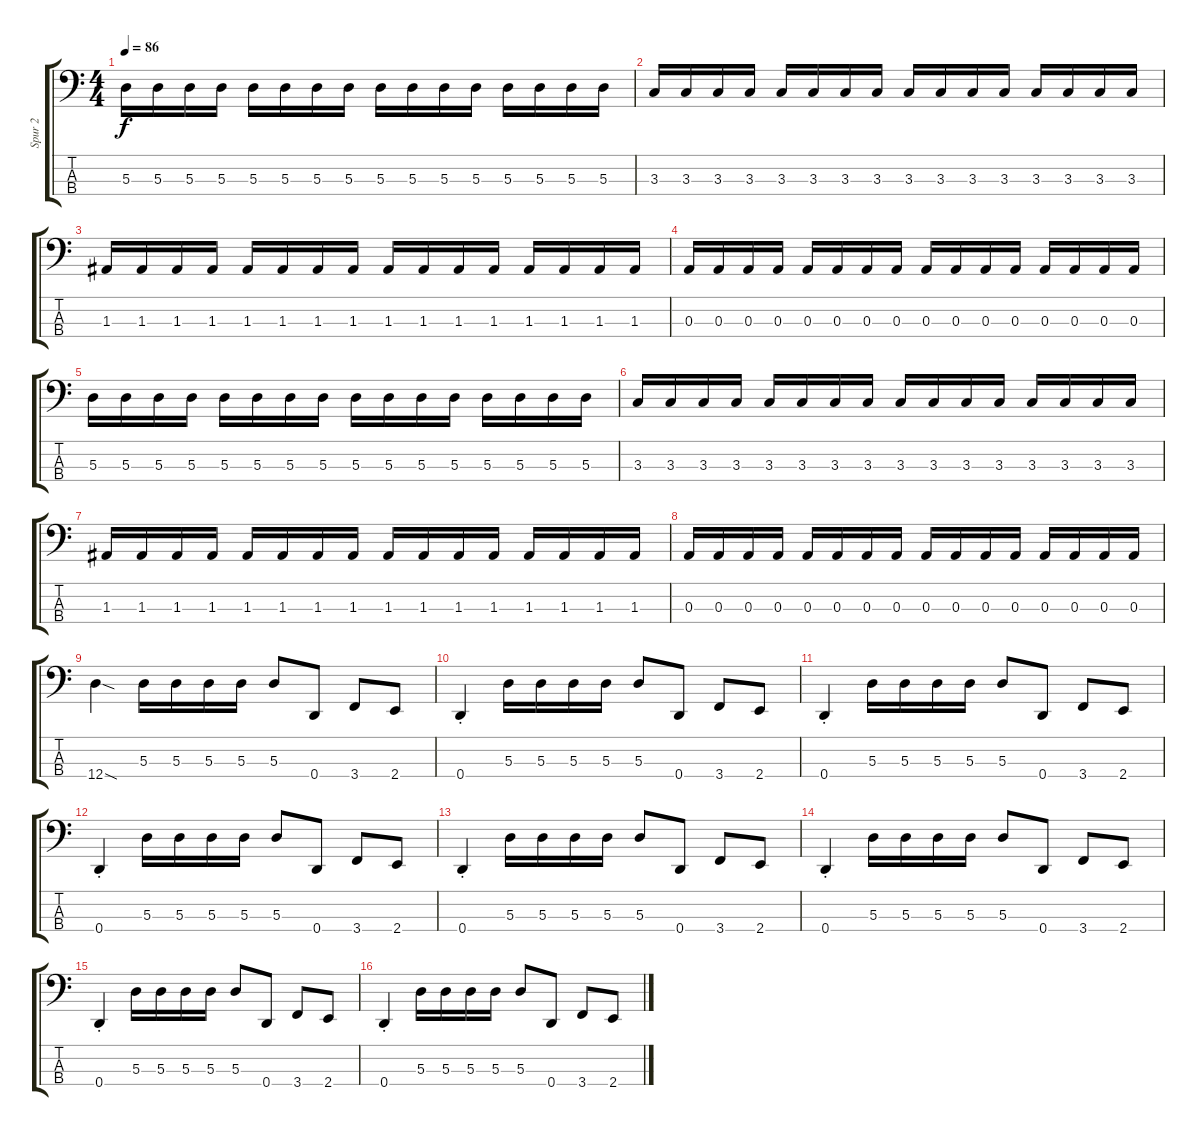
\track ("Spur 2" "Spur 2") {instrument electricbassfinger}
\staff {score tabs}
\tuning (G2 D2 A1 D1) {hide}
\ts (4 4)
\tempo 86
\clef f4
\ks c
5.3.16{dy f} 5.3.16 5.3.16 5.3.16 5.3.16 5.3.16 5.3.16 5.3.16 5.3.16 5.3.16 5.3.16 5.3.16 5.3.16 5.3.16 5.3.16 5.3.16 |
3.3.16 3.3.16 3.3.16 3.3.16 3.3.16 3.3.16 3.3.16 3.3.16 3.3.16 3.3.16 3.3.16 3.3.16 3.3.16 3.3.16 3.3.16 3.3.16 |
1.3.16 1.3.16 1.3.16 1.3.16 1.3.16 1.3.16 1.3.16 1.3.16 1.3.16 1.3.16 1.3.16 1.3.16 1.3.16 1.3.16 1.3.16 1.3.16 |
0.3.16 0.3.16 0.3.16 0.3.16 0.3.16 0.3.16 0.3.16 0.3.16 0.3.16 0.3.16 0.3.16 0.3.16 0.3.16 0.3.16 0.3.16 0.3.16 |
5.3.16 5.3.16 5.3.16 5.3.16 5.3.16 5.3.16 5.3.16 5.3.16 5.3.16 5.3.16 5.3.16 5.3.16 5.3.16 5.3.16 5.3.16 5.3.16 |
3.3.16 3.3.16 3.3.16 3.3.16 3.3.16 3.3.16 3.3.16 3.3.16 3.3.16 3.3.16 3.3.16 3.3.16 3.3.16 3.3.16 3.3.16 3.3.16 |
1.3.16 1.3.16 1.3.16 1.3.16 1.3.16 1.3.16 1.3.16 1.3.16 1.3.16 1.3.16 1.3.16 1.3.16 1.3.16 1.3.16 1.3.16 1.3.16 |
0.3.16 0.3.16 0.3.16 0.3.16 0.3.16 0.3.16 0.3.16 0.3.16 0.3.16 0.3.16 0.3.16 0.3.16 0.3.16 0.3.16 0.3.16 0.3.16 |
12.4{sod}.4 5.3.16 5.3.16 5.3.16 5.3.16 5.3.8 0.4.8 3.4.8 2.4.8 |
0.4{st}.4 5.3.16 5.3.16 5.3.16 5.3.16 5.3.8 0.4.8 3.4.8 2.4.8 |
0.4{st}.4 5.3.16 5.3.16 5.3.16 5.3.16 5.3.8 0.4.8 3.4.8 2.4.8 |
0.4{st}.4 5.3.16 5.3.16 5.3.16 5.3.16 5.3.8 0.4.8 3.4.8 2.4.8 |
0.4{st}.4 5.3.16 5.3.16 5.3.16 5.3.16 5.3.8 0.4.8 3.4.8 2.4.8 |
0.4{st}.4 5.3.16 5.3.16 5.3.16 5.3.16 5.3.8 0.4.8 3.4.8 2.4.8 |
0.4{st}.4 5.3.16 5.3.16 5.3.16 5.3.16 5.3.8 0.4.8 3.4.8 2.4.8 |
0.4{st}.4 5.3.16 5.3.16 5.3.16 5.3.16 5.3.8 0.4.8 3.4.8 2.4.8
